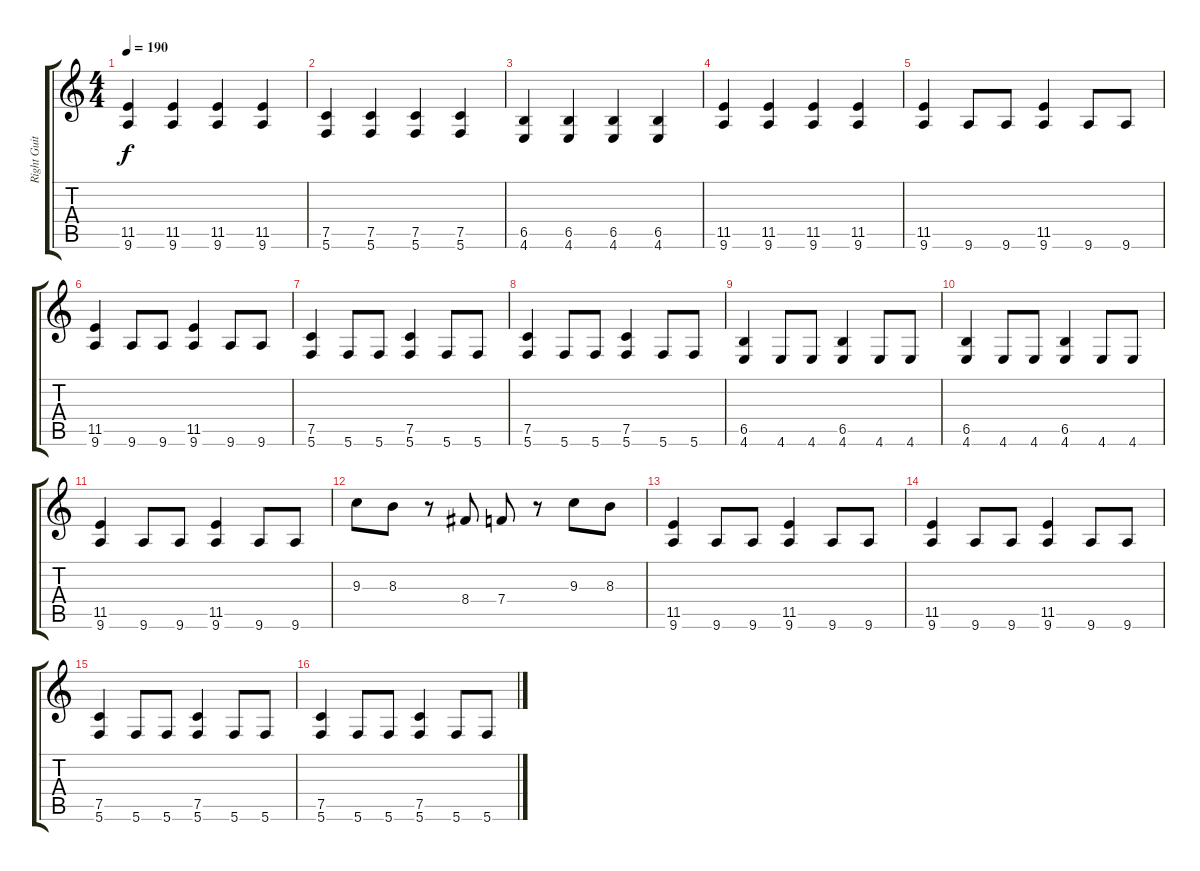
\track ("Right Guitar" "Right Guit") {instrument distortionguitar}
\staff {score tabs}
\tuning (C4 G3 Eb3 Bb2 F2 C2) {hide}
\ts (4 4)
\tempo 190
\clef g2
\ks c
(11.5 9.6).4{dy f} (11.5 9.6).4 (11.5 9.6).4 (11.5 9.6).4 |
(7.5 5.6).4 (7.5 5.6).4 (7.5 5.6).4 (7.5 5.6).4 |
(6.5 4.6).4 (6.5 4.6).4 (6.5 4.6).4 (6.5 4.6).4 |
(11.5 9.6).4 (11.5 9.6).4 (11.5 9.6).4 (11.5 9.6).4 |
(11.5 9.6).4 9.6.8 9.6.8 (11.5 9.6).4 9.6.8 9.6.8 |
(11.5 9.6).4 9.6.8 9.6.8 (11.5 9.6).4 9.6.8 9.6.8 |
(7.5 5.6).4 5.6.8 5.6.8 (7.5 5.6).4 5.6.8 5.6.8 |
(7.5 5.6).4 5.6.8 5.6.8 (7.5 5.6).4 5.6.8 5.6.8 |
(6.5 4.6).4 4.6.8 4.6.8 (6.5 4.6).4 4.6.8 4.6.8 |
(6.5 4.6).4 4.6.8 4.6.8 (6.5 4.6).4 4.6.8 4.6.8 |
(11.5 9.6).4 9.6.8 9.6.8 (11.5 9.6).4 9.6.8 9.6.8 |
9.3.8 8.3.8 r.8 8.4.8 7.4.8 r.8 9.3.8 8.3.8 |
(11.5 9.6).4 9.6.8 9.6.8 (11.5 9.6).4 9.6.8 9.6.8 |
(11.5 9.6).4 9.6.8 9.6.8 (11.5 9.6).4 9.6.8 9.6.8 |
(7.5 5.6).4 5.6.8 5.6.8 (7.5 5.6).4 5.6.8 5.6.8 |
(7.5 5.6).4 5.6.8 5.6.8 (7.5 5.6).4 5.6.8 5.6.8
